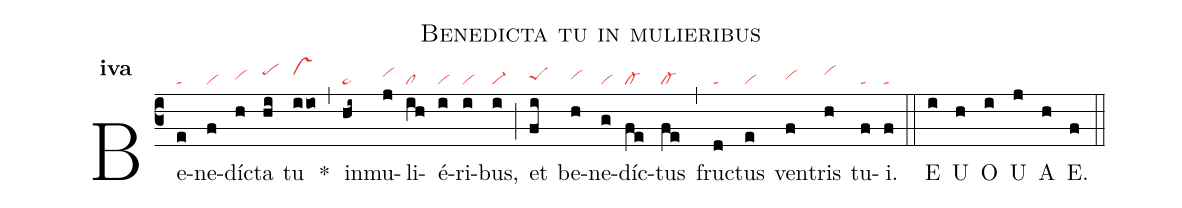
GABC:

name:Benedicta tu in mulieribus;
office-part:an;
mode:4a;
nabc-lines:1;
%%
initial-style: 1;
name: Benedicta tu in mulieribus;
mode:4;
office-part: Antiphona;
annotation: Ant.;
annotation:iv a;
nabc-lines:1;
%%
(c3) Be(e|ta)ne(f|vi)díc(h|vihh)ta(hi|pehj) tu(iio|vshj) <sp>*</sp>(,) in(hi~|ta>)mu(j|vihi)li(ih|cl)é(i|vi)ri(i|vi)bus,(i|vi-) (;) et(fi|peShh) be(h|vihh)ne(g|vi)díc(fe|cl-)tus(fe|cl-) (,) fruc(d|ta)tus(e|vi) ven(f|vihh)tris(h|vihj) tu(f|ta)i.(f|ta) (::)
<eu>E(i) U(h) O(i) U(j) A(h) E.(f) </eu>(::)
